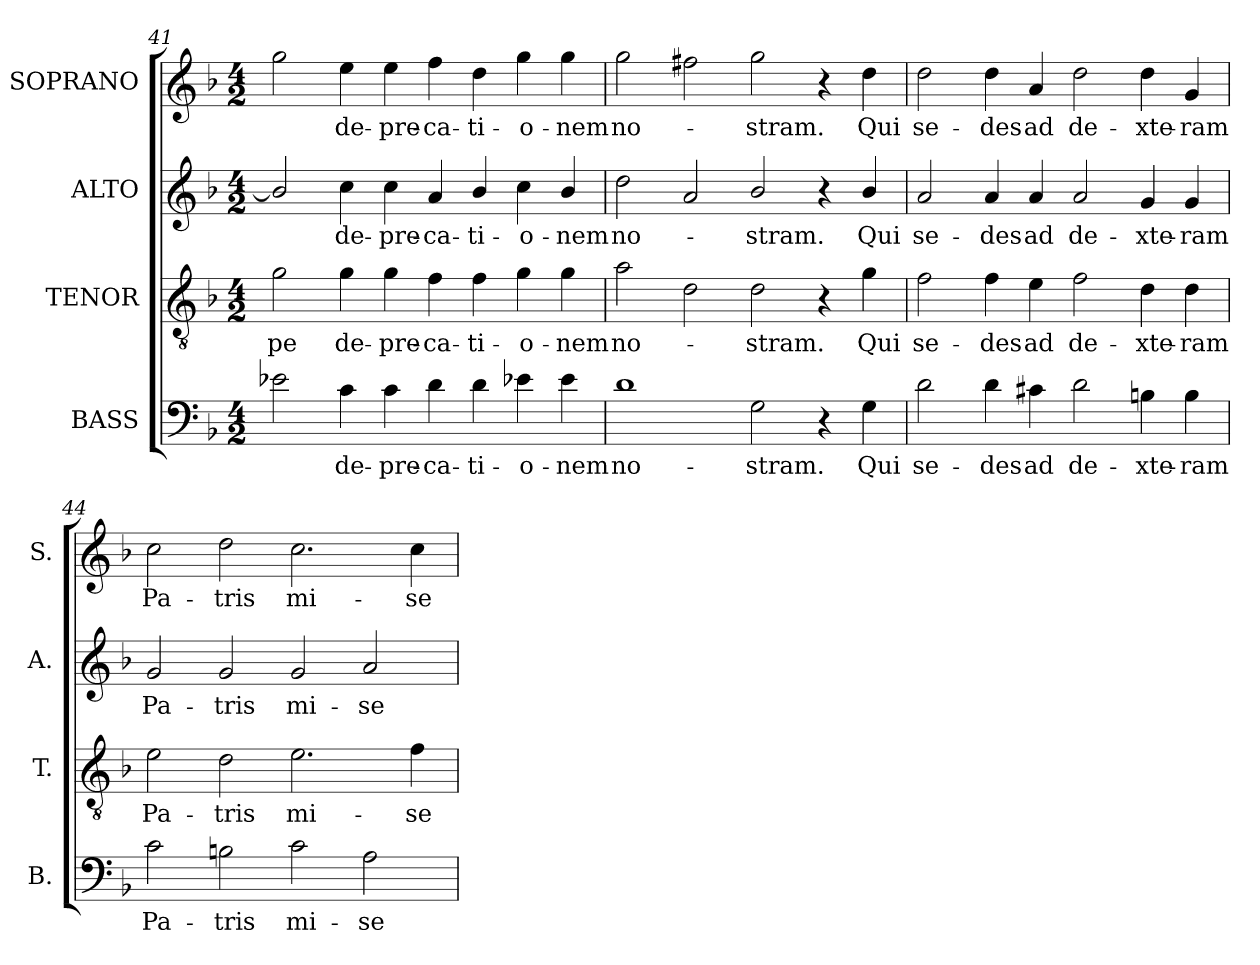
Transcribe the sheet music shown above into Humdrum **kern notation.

**kern	**text	**kern	**text	**kern	**text	**kern	**text
*part4	*part4	*part3	*part3	*part2	*part2	*part1	*part1
*staff4	*staff4	*staff3	*staff3	*staff2	*staff2	*staff1	*staff1
*I"BASS	*	*I"TENOR	*	*I"ALTO	*	*I"SOPRANO	*
*I'B.	*	*I'T.	*	*I'A.	*	*I'S.	*
*clefF4	*	*clefGv2	*	*clefG2	*	*clefG2	*
*	*	*ITrd7c12	*	*	*	*	*
*k[b-]	*	*k[b-]	*	*k[b-]	*	*k[b-]	*
*F:	*	*F:	*	*F:	*	*F:	*
*M4/2	*	*M4/2	*	*M4/2	*	*M4/2	*
=41	=41	=41	=41	=41	=41	=41	=41
!	!	!	!LO:LY:b:color=#000000	!	!	!	!
2e-Xi\	.	2Gi\	-pe	2b-i/]	.	2ggi\	.
!	!LO:LY:b:color=#000000	!	!	!	!	!	!
!	!	!	!LO:LY:b:color=#000000	!	!	!	!
!	!	!	!	!	!LO:LY:b:color=#000000	!	!
!	!	!	!	!	!	!	!LO:LY:b:color=#000000
4ci\	de-	4Gi\	de-	4cci\	de-	4eei\	de-
!	!LO:LY:b:color=#000000	!	!	!	!	!	!
!	!	!	!LO:LY:b:color=#000000	!	!	!	!
!	!	!	!	!	!LO:LY:b:color=#000000	!	!
!	!	!	!	!	!	!	!LO:LY:b:color=#000000
4ci\	-pre-	4Gi\	-pre-	4cci\	-pre-	4eei\	-pre-
!	!LO:LY:b:color=#000000	!	!	!	!	!	!
!	!	!	!LO:LY:b:color=#000000	!	!	!	!
!	!	!	!	!	!LO:LY:b:color=#000000	!	!
!	!	!	!	!	!	!	!LO:LY:b:color=#000000
4di\	-ca-	4Fi\	-ca-	4ai/	-ca-	4ffi\	-ca-
!	!LO:LY:b:color=#000000	!	!	!	!	!	!
!	!	!	!LO:LY:b:color=#000000	!	!	!	!
!	!	!	!	!	!LO:LY:b:color=#000000	!	!
!	!	!	!	!	!	!	!LO:LY:b:color=#000000
4di\	-ti-	4Fi\	-ti-	4b-i/	-ti-	4ddi\	-ti-
!	!LO:LY:b:color=#000000	!	!	!	!	!	!
!	!	!	!LO:LY:b:color=#000000	!	!	!	!
!	!	!	!	!	!LO:LY:b:color=#000000	!	!
!	!	!	!	!	!	!	!LO:LY:b:color=#000000
4e-Xi\	-o-	4Gi\	-o-	4cci\	-o-	4ggi\	-o-
!	!LO:LY:b:color=#000000	!	!	!	!	!	!
!	!	!	!LO:LY:b:color=#000000	!	!	!	!
!	!	!	!	!	!LO:LY:b:color=#000000	!	!
!	!	!	!	!	!	!	!LO:LY:b:color=#000000
4e-i\	-nem	4Gi\	-nem	4b-i/	-nem	4ggi\	-nem
=42	=42	=42	=42	=42	=42	=42	=42
!	!LO:LY:b:color=#000000	!	!	!	!	!	!
!	!	!	!LO:LY:b:color=#000000	!	!	!	!
!	!	!	!	!	!LO:LY:b:color=#000000	!	!
!	!	!	!	!	!	!	!LO:LY:b:color=#000000
1di	no-	2Ai\	no-	2ddi\	no-	2ggi\	no-
.	.	2Di\	.	2ai/	.	2ff#Xi\	.
!	!LO:LY:b:color=#000000	!	!	!	!	!	!
!	!	!	!LO:LY:b:color=#000000	!	!	!	!
!	!	!	!	!	!LO:LY:b:color=#000000	!	!
!	!	!	!	!	!	!	!LO:LY:b:color=#000000
2Gi\	-stram.	2Di\	-stram.	2b-i/	-stram.	2ggi\	-stram.
4r	.	4r	.	4r	.	4r	.
!	!LO:LY:b:color=#000000	!	!	!	!	!	!
!	!	!	!LO:LY:b:color=#000000	!	!	!	!
!	!	!	!	!	!LO:LY:b:color=#000000	!	!
!	!	!	!	!	!	!	!LO:LY:b:color=#000000
4Gi\	Qui	4Gi\	Qui	4b-i/	Qui	4ddi\	Qui
!!LO:LB:g=z
=43	=43	=43	=43	=43	=43	=43	=43
!	!LO:LY:b:color=#000000	!	!	!	!	!	!
!	!	!	!LO:LY:b:color=#000000	!	!	!	!
!	!	!	!	!	!LO:LY:b:color=#000000	!	!
!	!	!	!	!	!	!	!LO:LY:b:color=#000000
2di\	se-	2Fi\	se-	2ai/	se-	2ddi\	se-
!	!LO:LY:b:color=#000000	!	!	!	!	!	!
!	!	!	!LO:LY:b:color=#000000	!	!	!	!
!	!	!	!	!	!LO:LY:b:color=#000000	!	!
!	!	!	!	!	!	!	!LO:LY:b:color=#000000
4di\	-des	4Fi\	-des	4ai/	-des	4ddi\	-des
!	!LO:LY:b:color=#000000	!	!	!	!	!	!
!	!	!	!LO:LY:b:color=#000000	!	!	!	!
!	!	!	!	!	!LO:LY:b:color=#000000	!	!
!	!	!	!	!	!	!	!LO:LY:b:color=#000000
4c#Xi\	ad	4Ei\	ad	4ai/	ad	4ai/	ad
!	!LO:LY:b:color=#000000	!	!	!	!	!	!
!	!	!	!LO:LY:b:color=#000000	!	!	!	!
!	!	!	!	!	!LO:LY:b:color=#000000	!	!
!	!	!	!	!	!	!	!LO:LY:b:color=#000000
2di\	de-	2Fi\	de-	2ai/	de-	2ddi\	de-
!	!LO:LY:b:color=#000000	!	!	!	!	!	!
!	!	!	!LO:LY:b:color=#000000	!	!	!	!
!	!	!	!	!	!LO:LY:b:color=#000000	!	!
!	!	!	!	!	!	!	!LO:LY:b:color=#000000
4Bni\	-xte-	4Di\	-xte-	4gi/	-xte-	4ddi\	-xte-
!	!LO:LY:b:color=#000000	!	!	!	!	!	!
!	!	!	!LO:LY:b:color=#000000	!	!	!	!
!	!	!	!	!	!LO:LY:b:color=#000000	!	!
!	!	!	!	!	!	!	!LO:LY:b:color=#000000
4Bi\	-ram	4Di\	-ram	4gi/	-ram	4gi/	-ram
=44	=44	=44	=44	=44	=44	=44	=44
!	!LO:LY:b:color=#000000	!	!	!	!	!	!
!	!	!	!LO:LY:b:color=#000000	!	!	!	!
!	!	!	!	!	!LO:LY:b:color=#000000	!	!
!	!	!	!	!	!	!	!LO:LY:b:color=#000000
2ci\	Pa-	2Ei\	Pa-	2gi/	Pa-	2cci\	Pa-
!	!LO:LY:b:color=#000000	!	!	!	!	!	!
!	!	!	!LO:LY:b:color=#000000	!	!	!	!
!	!	!	!	!	!LO:LY:b:color=#000000	!	!
!	!	!	!	!	!	!	!LO:LY:b:color=#000000
2Bni\	-tris	2Di\	-tris	2gi/	-tris	2ddi\	-tris
!	!LO:LY:b:color=#000000	!	!	!	!	!	!
!	!	!	!LO:LY:b:color=#000000	!	!	!	!
!	!	!	!	!	!LO:LY:b:color=#000000	!	!
!	!	!	!	!	!	!	!LO:LY:b:color=#000000
2ci\	mi-	2.Ei\	mi-	2gi/	mi-	2.cci\	mi-
!	!LO:LY:b:color=#000000	!	!	!	!	!	!
!	!	!	!	!	!LO:LY:b:color=#000000	!	!
2Ai\	-se-	.	.	2ai/	-se-	.	.
!	!	!	!LO:LY:b:color=#000000	!	!	!	!
!	!	!	!	!	!	!	!LO:LY:b:color=#000000
.	.	4Fi\	-se-	.	.	4cci\	-se-
=	=	=	=	=	=	=	=
*-	*-	*-	*-	*-	*-	*-	*-
